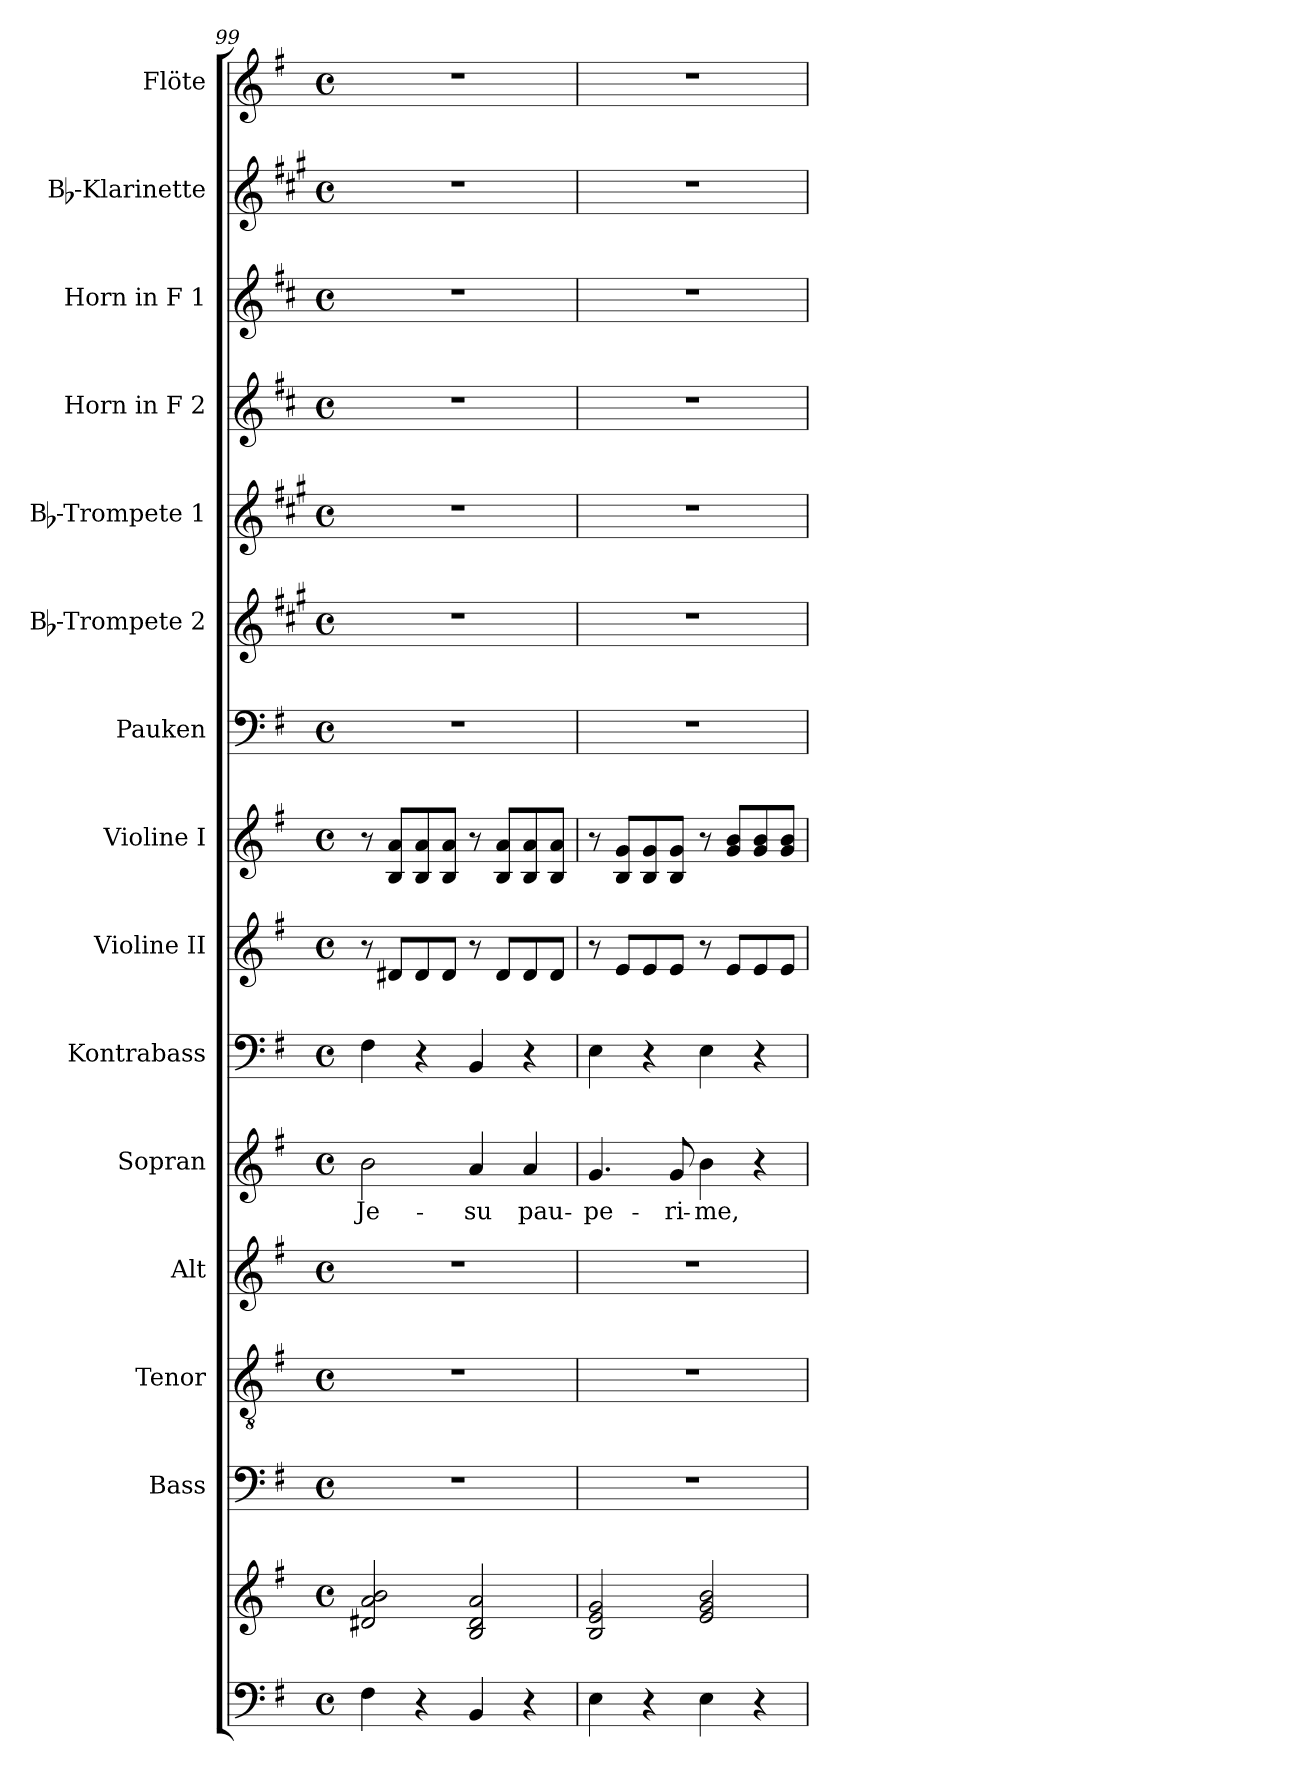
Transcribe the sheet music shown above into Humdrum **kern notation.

**kern	**kern	**kern	**kern	**kern	**kern	**text	**kern	**kern	**kern	**kern	**kern	**kern	**kern	**kern	**kern	**kern
*part15	*part15	*part14	*part13	*part12	*part11	*part11	*part10	*part9	*part8	*part7	*part6	*part5	*part4	*part3	*part2	*part1
*staff16	*staff15	*staff14	*staff13	*staff12	*staff11	*staff11	*staff10	*staff9	*staff8	*staff7	*staff6	*staff5	*staff4	*staff3	*staff2	*staff1
*	*	*I"Bass	*I"Tenor	*I"Alt	*I"Sopran	*	*I"Kontrabass	*I"Violine II	*I"Violine I	*I"Pauken	*I"Bb-Trompete 2	*I"Bb-Trompete 1	*I"Horn in F 2	*I"Horn in F 1	*I"Bb-Klarinette	*I"Flöte
*	*	*I'B.	*I'T.	*I'A.	*I'S.	*	*I'Kb.	*I'Vl. II	*I'Vl. I	*I'Pk.	*I'Bb Trp. 2	*I'Bb Trp. 1	*	*	*I'Bb Kl.	*I'Fl.
*clefF4	*clefG2	*clefF4	*clefGv2	*clefG2	*clefG2	*	*clefF4	*clefG2	*clefG2	*clefF4	*clefG2	*clefG2	*clefG2	*clefG2	*clefG2	*clefG2
*	*	*	*	*	*	*	*ITrd7c12	*	*	*	*ITrd1c2	*ITrd1c2	*ITrd4c7	*ITrd4c7	*ITrd1c2	*
*k[f#]	*k[f#]	*k[f#]	*k[f#]	*k[f#]	*k[f#]	*	*k[f#]	*k[f#]	*k[f#]	*k[f#]	*k[f#]	*k[f#]	*k[f#]	*k[f#]	*k[f#]	*k[f#]
*G:	*G:	*G:	*G:	*G:	*G:	*	*G:	*G:	*G:	*G:	*G:	*G:	*G:	*G:	*G:	*G:
*M4/4	*M4/4	*M4/4	*M4/4	*M4/4	*M4/4	*	*M4/4	*M4/4	*M4/4	*M4/4	*M4/4	*M4/4	*M4/4	*M4/4	*M4/4	*M4/4
*met(c)	*met(c)	*met(c)	*met(c)	*met(c)	*met(c)	*	*met(c)	*met(c)	*met(c)	*met(c)	*met(c)	*met(c)	*met(c)	*met(c)	*met(c)	*met(c)
=99	=99	=99	=99	=99	=99	=99	=99	=99	=99	=99	=99	=99	=99	=99	=99	=99
!	!	!	!	!	!	!LO:LY:b	!	!	!	!	!	!	!	!	!	!
4F#\	2d#X/ 2a/ 2b/	1r	1r	1r	2b\	Je-	4FF#\	8r	8r	1r	1r	1r	1r	1r	1r	1r
.	.	.	.	.	.	.	.	8d#X/L	8B/ 8a/L	.	.	.	.	.	.	.
4r	.	.	.	.	.	.	4r	8d#/	8B/ 8a/	.	.	.	.	.	.	.
.	.	.	.	.	.	.	.	8d#/J	8B/ 8a/J	.	.	.	.	.	.	.
!	!	!	!	!	!	!LO:LY:b	!	!	!	!	!	!	!	!	!	!
4BB/	2B/ 2d#/ 2a/	.	.	.	4a/	-su	4BBB/	8r	8r	.	.	.	.	.	.	.
.	.	.	.	.	.	.	.	8d#/L	8B/ 8a/L	.	.	.	.	.	.	.
!	!	!	!	!	!	!LO:LY:b	!	!	!	!	!	!	!	!	!	!
4r	.	.	.	.	4a/	pau-	4r	8d#/	8B/ 8a/	.	.	.	.	.	.	.
.	.	.	.	.	.	.	.	8d#/J	8B/ 8a/J	.	.	.	.	.	.	.
=100	=100	=100	=100	=100	=100	=100	=100	=100	=100	=100	=100	=100	=100	=100	=100	=100
!	!	!	!	!	!	!LO:LY:b	!	!	!	!	!	!	!	!	!	!
4E\	2B/ 2e/ 2g/	1r	1r	1r	4.g/	-pe-	4EE\	8r	8r	1r	1r	1r	1r	1r	1r	1r
.	.	.	.	.	.	.	.	8e/L	8B/ 8g/L	.	.	.	.	.	.	.
4r	.	.	.	.	.	.	4r	8e/	8B/ 8g/	.	.	.	.	.	.	.
!	!	!	!	!	!	!LO:LY:b	!	!	!	!	!	!	!	!	!	!
.	.	.	.	.	8g/	-ri-	.	8e/J	8B/ 8g/J	.	.	.	.	.	.	.
!	!	!	!	!	!	!LO:LY:b	!	!	!	!	!	!	!	!	!	!
4E\	2e/ 2g/ 2b/	.	.	.	4b\	-me,	4EE\	8r	8r	.	.	.	.	.	.	.
.	.	.	.	.	.	.	.	8e/L	8g/ 8b/L	.	.	.	.	.	.	.
4r	.	.	.	.	4r	.	4r	8e/	8g/ 8b/	.	.	.	.	.	.	.
.	.	.	.	.	.	.	.	8e/J	8g/ 8b/J	.	.	.	.	.	.	.
=	=	=	=	=	=	=	=	=	=	=	=	=	=	=	=	=
*-	*-	*-	*-	*-	*-	*-	*-	*-	*-	*-	*-	*-	*-	*-	*-	*-
